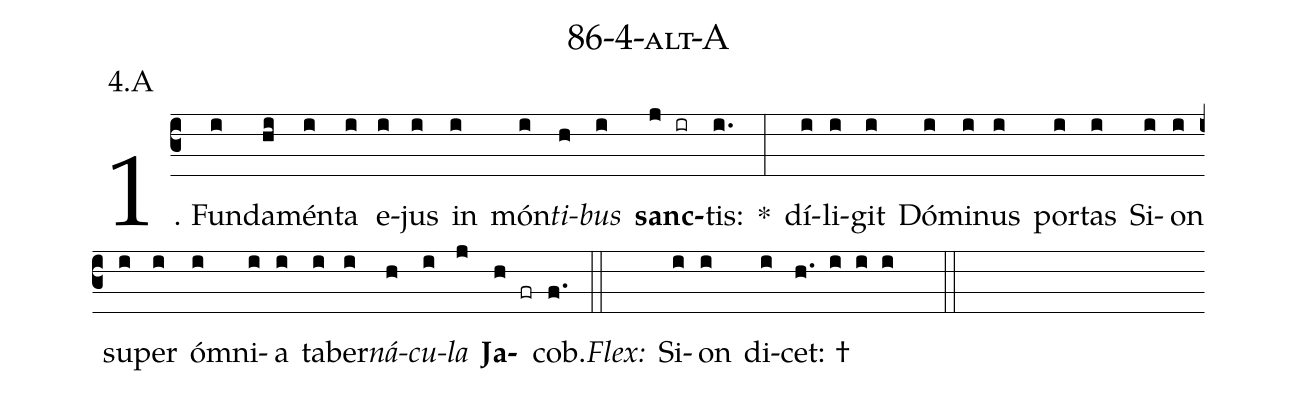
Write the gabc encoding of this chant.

name: 86-4-alt-A;
annotation: 4.A;
%%
(c3)1. Fun(i)da(hi)mén(i)ta(i) e(i)jus(i) in(i) món(i)<i>ti</i>(h)<i>bus</i>(i) <b>sanc</b>(j ir)tis:(i.) *(:) dí(i)li(i)git(i) Dó(i)mi(i)nus(i) por(i)tas(i) Si(i)on(i) su(i)per(i) óm(i)ni(i)a(i) ta(i)ber(i)<i>ná</i>(h)<i>cu</i>(i)<i>la</i>(j) <b>Ja</b>(h fr)cob.(f.) (::)
<i>Flex:</i>()  Si(i)on(i) di(i)cet: †(h. i i i  ::)
